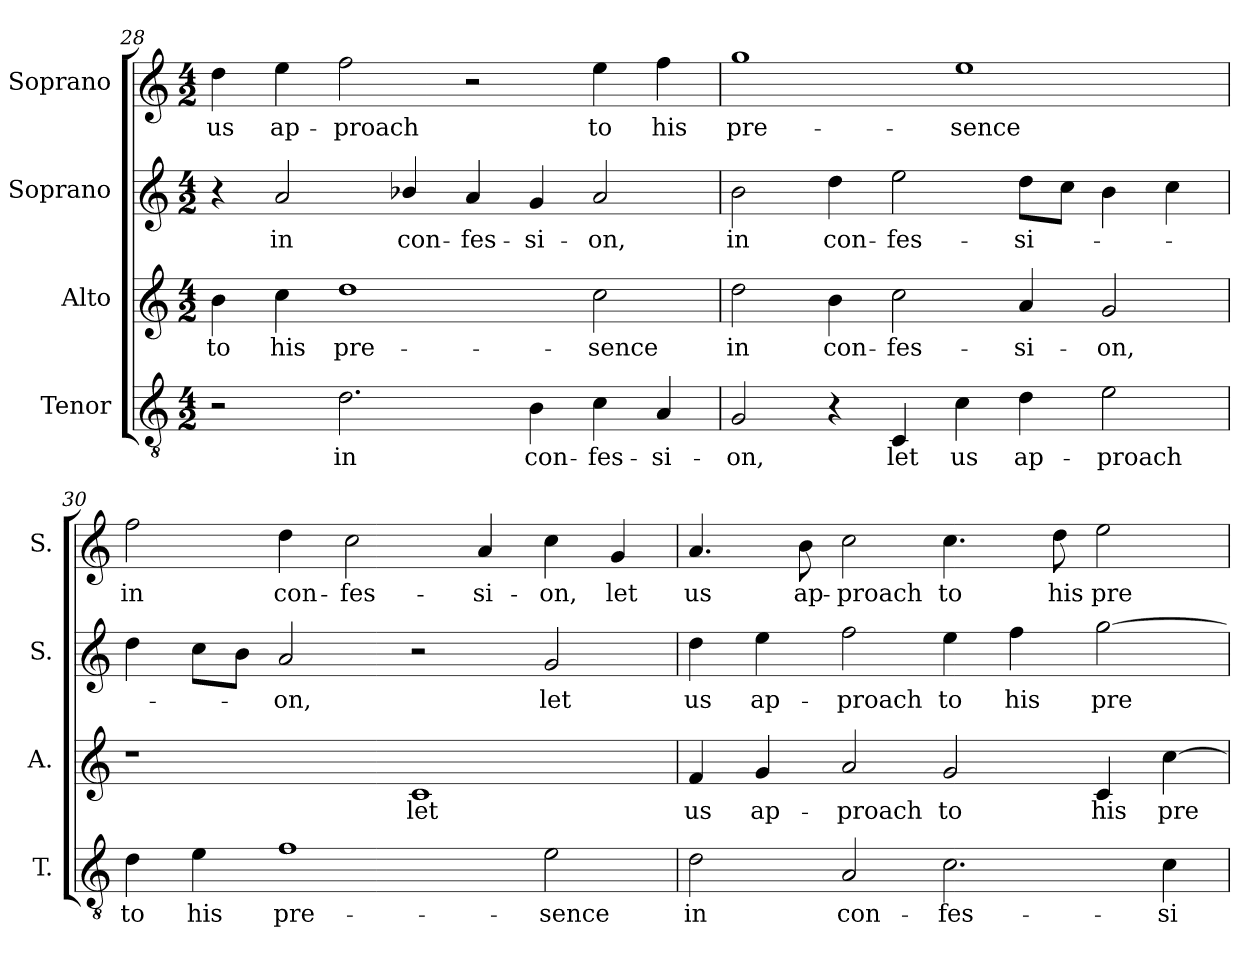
**kern	**text	**kern	**text	**kern	**text	**kern	**text
*part4	*part4	*part3	*part3	*part2	*part2	*part1	*part1
*staff4	*staff4	*staff3	*staff3	*staff2	*staff2	*staff1	*staff1
*I"Tenor	*	*I"Alto	*	*I"Soprano	*	*I"Soprano	*
*I'T.	*	*I'A.	*	*I'S.	*	*I'S.	*
*clefGv2	*	*clefG2	*	*clefG2	*	*clefG2	*
*ITrd7c12	*	*	*	*	*	*	*
*k[]	*	*k[]	*	*k[]	*	*k[]	*
*C:	*	*C:	*	*C:	*	*C:	*
*M4/2	*	*M4/2	*	*M4/2	*	*M4/2	*
=28	=28	=28	=28	=28	=28	=28	=28
!	!	!	!LO:LY:b:color=#000000	!	!	!	!
!	!	!	!	!	!	!	!LO:LY:b:color=#000000
2r	.	4bi\	to	4r	.	4ddi\	us
!	!	!	!LO:LY:b:color=#000000	!	!	!	!
!	!	!	!	!	!LO:LY:b:color=#000000	!	!
!	!	!	!	!	!	!	!LO:LY:b:color=#000000
.	.	4cci\	his	2ai/	in	4eei\	ap-
!	!LO:LY:b:color=#000000	!	!	!	!	!	!
!	!	!	!LO:LY:b:color=#000000	!	!	!	!
!	!	!	!	!	!	!	!LO:LY:b:color=#000000
2.Di\	in	1ddi	pre-	.	.	2ffi\	-proach
!	!	!	!	!	!LO:LY:b:color=#000000	!	!
.	.	.	.	4b-Xi/	con-	.	.
!	!	!	!	!	!LO:LY:b:color=#000000	!	!
.	.	.	.	4ai/	-fes-	2r	.
!	!LO:LY:b:color=#000000	!	!	!	!	!	!
!	!	!	!	!	!LO:LY:b:color=#000000	!	!
4BBi\	con-	.	.	4gi/	-si-	.	.
!	!LO:LY:b:color=#000000	!	!	!	!	!	!
!	!	!	!LO:LY:b:color=#000000	!	!	!	!
!	!	!	!	!	!LO:LY:b:color=#000000	!	!
!	!	!	!	!	!	!	!LO:LY:b:color=#000000
4Ci\	-fes-	2cci\	-sence	2ai/	-on,	4eei\	to
!	!LO:LY:b:color=#000000	!	!	!	!	!	!
!	!	!	!	!	!	!	!LO:LY:b:color=#000000
4AAi/	-si-	.	.	.	.	4ffi\	his
=29	=29	=29	=29	=29	=29	=29	=29
!	!LO:LY:b:color=#000000	!	!	!	!	!	!
!	!	!	!LO:LY:b:color=#000000	!	!	!	!
!	!	!	!	!	!LO:LY:b:color=#000000	!	!
!	!	!	!	!	!	!	!LO:LY:b:color=#000000
2GGi/	-on,	2ddi\	in	2bi\	in	1ggi	pre-
!	!	!	!LO:LY:b:color=#000000	!	!	!	!
!	!	!	!	!	!LO:LY:b:color=#000000	!	!
4r	.	4bi\	con-	4ddi\	con-	.	.
!	!LO:LY:b:color=#000000	!	!	!	!	!	!
!	!	!	!LO:LY:b:color=#000000	!	!	!	!
!	!	!	!	!	!LO:LY:b:color=#000000	!	!
4CCi/	let	2cci\	-fes-	2eei\	-fes-	.	.
!	!LO:LY:b:color=#000000	!	!	!	!	!	!
!	!	!	!	!	!	!	!LO:LY:b:color=#000000
4Ci\	us	.	.	.	.	1eei	-sence
!	!LO:LY:b:color=#000000	!	!	!	!	!	!
!	!	!	!LO:LY:b:color=#000000	!	!	!	!
!	!	!	!	!	!LO:LY:b:color=#000000	!	!
4Di\	ap-	4ai/	-si-	8ddi\L	-si-	.	.
.	.	.	.	8cci\J	.	.	.
!	!LO:LY:b:color=#000000	!	!	!	!	!	!
!	!	!	!LO:LY:b:color=#000000	!	!	!	!
2Ei\	-proach	2gi/	-on,	4bi\	.	.	.
.	.	.	.	4cci\	.	.	.
=30	=30	=30	=30	=30	=30	=30	=30
!	!LO:LY:b:color=#000000	!	!	!	!	!	!
!	!	!	!	!	!	!	!LO:LY:b:color=#000000
4Di\	to	1r	.	4ddi\	.	2ffi\	in
!	!LO:LY:b:color=#000000	!	!	!	!	!	!
4Ei\	his	.	.	8cci\L	.	.	.
.	.	.	.	8bi\J	.	.	.
!	!LO:LY:b:color=#000000	!	!	!	!	!	!
!	!	!	!	!	!LO:LY:b:color=#000000	!	!
!	!	!	!	!	!	!	!LO:LY:b:color=#000000
1Fi	pre-	.	.	2ai/	-on,	4ddi\	con-
!	!	!	!	!	!	!	!LO:LY:b:color=#000000
.	.	.	.	.	.	2cci\	-fes-
!	!	!	!LO:LY:b:color=#000000	!	!	!	!
.	.	1ci	let	2r	.	.	.
!	!	!	!	!	!	!	!LO:LY:b:color=#000000
.	.	.	.	.	.	4ai/	-si-
!	!LO:LY:b:color=#000000	!	!	!	!	!	!
!	!	!	!	!	!LO:LY:b:color=#000000	!	!
!	!	!	!	!	!	!	!LO:LY:b:color=#000000
2Ei\	-sence	.	.	2gi/	let	4cci\	-on,
!	!	!	!	!	!	!	!LO:LY:b:color=#000000
.	.	.	.	.	.	4gi/	let
!!LO:LB:g=z
=31	=31	=31	=31	=31	=31	=31	=31
!	!LO:LY:b:color=#000000	!	!	!	!	!	!
!	!	!	!LO:LY:b:color=#000000	!	!	!	!
!	!	!	!	!	!LO:LY:b:color=#000000	!	!
!	!	!	!	!	!	!	!LO:LY:b:color=#000000
2Di\	in	4fi/	us	4ddi\	us	4.ai/	us
!	!	!	!LO:LY:b:color=#000000	!	!	!	!
!	!	!	!	!	!LO:LY:b:color=#000000	!	!
.	.	4gi/	ap-	4eei\	ap-	.	.
!	!	!	!	!	!	!	!LO:LY:b:color=#000000
.	.	.	.	.	.	8bi\	ap-
!	!LO:LY:b:color=#000000	!	!	!	!	!	!
!	!	!	!LO:LY:b:color=#000000	!	!	!	!
!	!	!	!	!	!LO:LY:b:color=#000000	!	!
!	!	!	!	!	!	!	!LO:LY:b:color=#000000
2AAi/	con-	2ai/	-proach	2ffi\	-proach	2cci\	-proach
!	!LO:LY:b:color=#000000	!	!	!	!	!	!
!	!	!	!LO:LY:b:color=#000000	!	!	!	!
!	!	!	!	!	!LO:LY:b:color=#000000	!	!
!	!	!	!	!	!	!	!LO:LY:b:color=#000000
2.Ci\	-fes-	2gi/	to	4eei\	to	4.cci\	to
!	!	!	!	!	!LO:LY:b:color=#000000	!	!
.	.	.	.	4ffi\	his	.	.
!	!	!	!	!	!	!	!LO:LY:b:color=#000000
.	.	.	.	.	.	8ddi\	his
!	!	!	!LO:LY:b:color=#000000	!	!	!	!
!	!	!	!	!	!LO:LY:b:color=#000000	!	!
!	!	!	!	!	!	!	!LO:LY:b:color=#000000
.	.	4ci/	his	[2ggi\	pre-	2eei\	pre-
!	!LO:LY:b:color=#000000	!	!	!	!	!	!
!	!	!	!LO:LY:b:color=#000000	!	!	!	!
4Ci\	-si-	[4cci\	pre-	.	.	.	.
=	=	=	=	=	=	=	=
*-	*-	*-	*-	*-	*-	*-	*-
